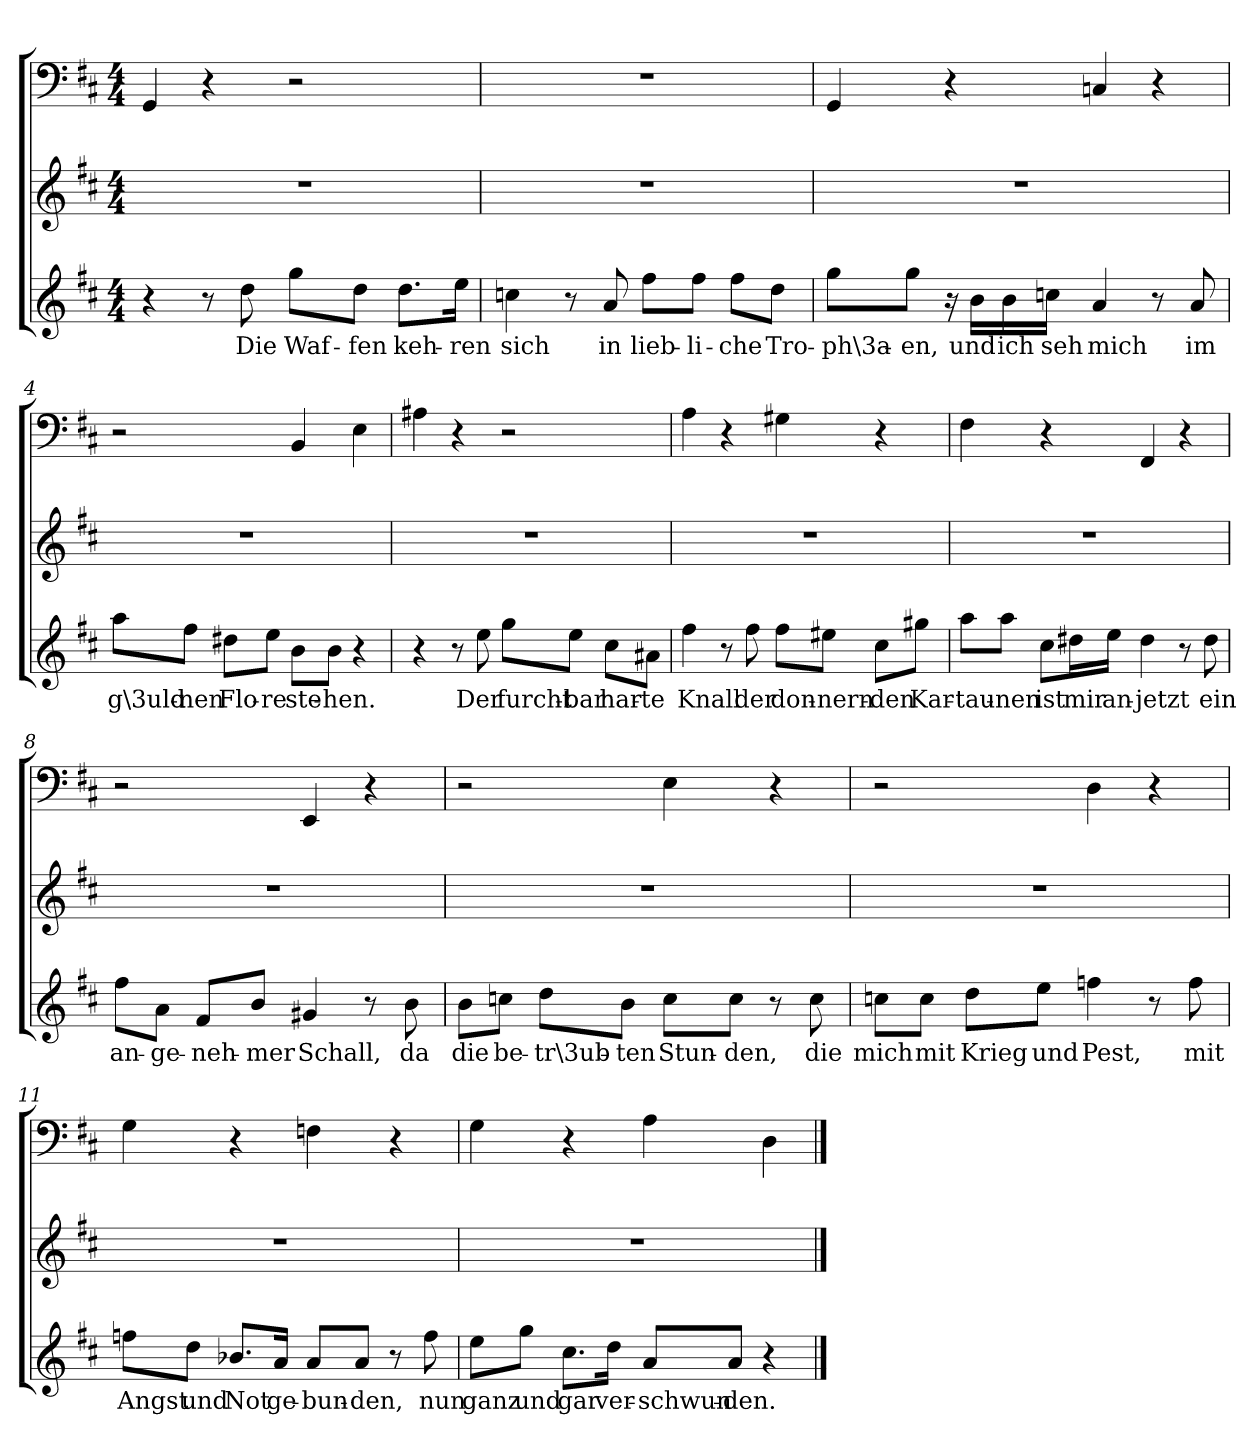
**kern	**text	**kern	**kern
*part3	*part3	*part2	*part1
*staff3	*staff3	*staff2	*staff1
*clefG2	*	*clefG2	*clefF4
*k[f#c#]	*	*k[f#c#]	*k[f#c#]
*D:	*	*D:	*D:
*M4/4	*	*M4/4	*M4/4
=1	=1	=1	=1
4r	.	1r	4GG/
8r	.	.	4r
8dd\	Die	.	.
8gg\L	Waf-	.	2r
8dd\J	-fen	.	.
8.dd\L	keh-	.	.
16ee\Jk	-ren	.	.
=2	=2	=2	=2
4ccn\	sich	1r	1r
8r	.	.	.
8a/	in	.	.
8ff#\L	lieb-	.	.
8ff#\J	-li-	.	.
8ff#\L	-che	.	.
8dd\J	Tro-	.	.
=3	=3	=3	=3
8gg\L	-ph\3a-	1r	4GG/
8gg\J	-en,	.	.
16r	.	.	4r
16b\LL	und	.	.
16b\	ich	.	.
16ccn\JJ	seh	.	.
4a/	mich	.	4Cn/
8r	.	.	4r
8a/	im	.	.
=4	=4	=4	=4
8aa\L	g\3uld-	1r	2r
8ff#\J	-nen	.	.
8dd#X\L	Flo-	.	.
8ee\J	-re	.	.
8b\L	ste-	.	4BB/
8b\J	-hen.	.	.
4r	.	.	4E\
=5	=5	=5	=5
4r	.	1r	4A#X\
8r	.	.	4r
8ee\	Der	.	.
8gg\L	furcht-	.	2r
8ee\J	-bar	.	.
8cc#\L	har-	.	.
8a#X\J	-te	.	.
=6	=6	=6	=6
4ff#\	Knall	1r	4A\
8r	.	.	4r
8ff#\	der	.	.
8ff#\L	don-	.	4G#X\
8ee#X\J	-nern-	.	.
8cc#\L	-den	.	4r
8gg#X\J	Kar-	.	.
=7	=7	=7	=7
8aa\L	-tau-	1r	4F#\
8aa\J	-nen	.	.
8cc#\L	ist	.	4r
16dd#X\L	mir	.	.
16ee\JJ	an-	.	.
4dd#\	-jetzt	.	4FF#/
8r	.	.	4r
8dd#\	ein	.	.
=8	=8	=8	=8
8ff#\L	an-	1r	2r
8a\J	-ge-	.	.
8f#/L	-neh-	.	.
8b/J	-mer	.	.
4g#X/	Schall,	.	4EE/
8r	.	.	4r
8b\	da	.	.
=9	=9	=9	=9
8b\L	die	1r	2r
8ccn\J	be-	.	.
8dd\L	-tr\3ub-	.	.
8b\J	-ten	.	.
8cc\L	Stun-	.	4E\
8cc\J	-den,	.	.
8r	.	.	4r
8cc\	die	.	.
=10	=10	=10	=10
8ccn\L	mich	1r	2r
8cc\J	mit	.	.
8dd\L	Krieg	.	.
8ee\J	und	.	.
4ffn\	Pest,	.	4D\
8r	.	.	4r
8ff\	mit	.	.
=11	=11	=11	=11
8ffn\L	Angst	1r	4G\
8dd\J	und	.	.
8.b-X/L	Not	.	4r
16a/Jk	ge-	.	.
8a/L	-bun-	.	4Fn\
8a/J	-den,	.	.
8r	.	.	4r
8ff\	nun	.	.
=12	=12	=12	=12
8ee\L	ganz	1r	4G\
8gg\J	und	.	.
8.cc#\L	gar	.	4r
16dd\Jk	ver-	.	.
8a/L	-schwun-	.	4A\
8a/J	-den.	.	.
4r	.	.	4D\
==	==	==	==
*-	*-	*-	*-
